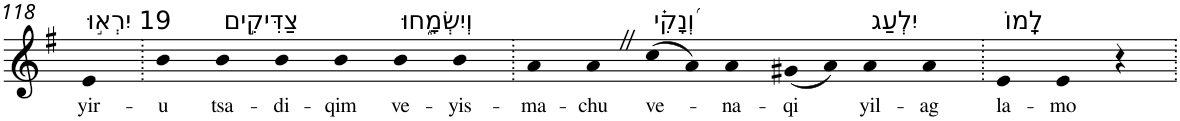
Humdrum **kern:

**kern	**text
*part1	*part1
*staff1	*staff1
*I"Piano	*
*I'Pno	*
!!LO:PB:g=z
*clefG2	*
*k[f#]	*
*G:	*
=118	=118
!LO:TX:a:t=19 יִרְא֣וּ	!
!	!LO:LY:b
4e	yir-
=119.	=119.
!	!LO:LY:b
4b	-u
!LO:TX:a:t=צַדִּיקִ֣ים	!
!	!LO:LY:b
4b	tsa-
!	!LO:LY:b
4b	-di-
!	!LO:LY:b
4b	-qim
!LO:TX:a:t=וְיִשְׂמָ֑חוּ	!
!	!LO:LY:b
4b	ve-
!	!LO:LY:b
4b	-yis-
=120.	=120.
!	!LO:LY:b
4a	-ma-
!	!LO:LY:b
4aZ	-chu
!LO:TX:a:t=וְ֝נָקִ֗י	!
!	!LO:LY:b
(8cc	ve-
8a)	.
!	!LO:LY:b
4a	-na-
!	!LO:LY:b
(8g#X	-qi
8a)	.
!LO:TX:a:t=יִלְעַג	!
!	!LO:LY:b
4a	yil-
!	!LO:LY:b
4a	-ag
=121.	=121.
!LO:TX:a:t=לָֽמוֹ	!
!	!LO:LY:b
4e	la-
!	!LO:LY:b
4e	-mo
4r	.
=.	=.
*-	*-
